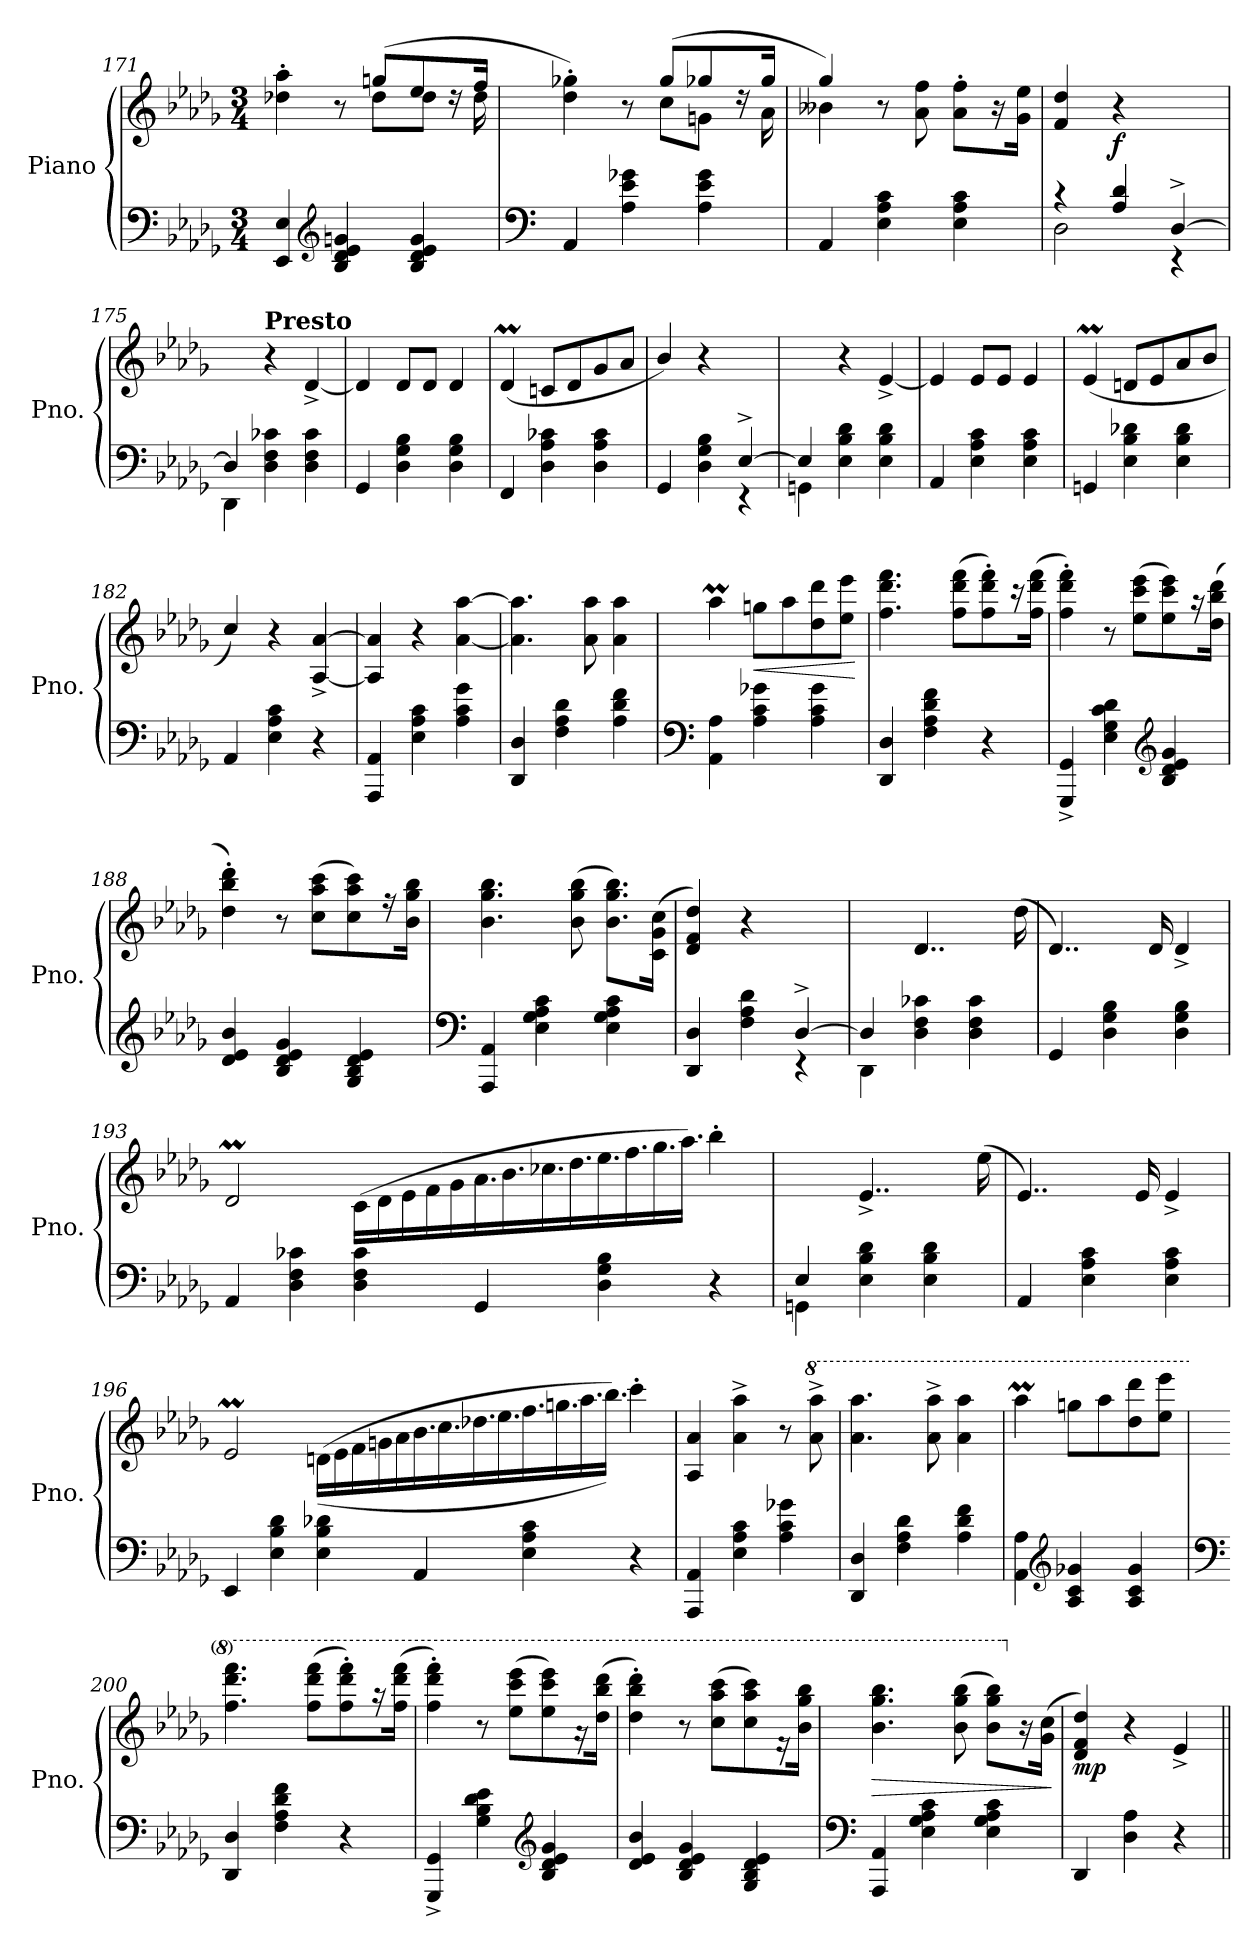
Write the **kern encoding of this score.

**kern	**kern	**dynam
*part1	*part1	*part1
*staff2	*staff1	*staff1/2
*I"Piano	*	*
*I'Pno.	*	*
*clefF4	*clefG2	*
*k[b-e-a-d-g-]	*k[b-e-a-d-g-]	*
*M3/4	*M3/4	*
=171	=171	=171
*	*^	*
4EE-/ 4E-/	4dd-X\' 4aa-\'	4.ryy	.
*clefG2	*	*	*
4B-/ 4d-/ 4e-/ 4gn/	8r	.	.
.	(>8ggn/L	8dd-\L	.
4B-/ 4d-/ 4e-/ 4g/	8ee-/	8dd-\J	.
.	16rdd	16ryy	.
.	16ff/Jk	16dd-\	.
=172	=172	=172	=172
*clefF4	*	*	*
4AA-/	4dd-\' 4gg-X\')	4.ryy	.
4A-\ 4e-\ 4g-X\	8r	.	.
.	(>8gg-/L	8cc\L	.
4A-\ 4e-\ 4g-\	8gg-X/	8gn\J	.
.	16rdd	16ryy	.
.	16gg-/Jk	16a-\	.
=173	=173	=173	=173
4AA-/	4gg-/)	4b--X\	.
4E-\ 4A-\ 4c\	8r	2ryy	.
.	8a-\ 8ff\	.	.
4E-\ 4A-\ 4c\	8a-\' 8ff\'L	.	.
.	16r	.	.
.	16g-\ 16ee-\Jk	.	.
*	*v	*v	*
=174	=174	=174
*^	*	*
*	*^	*	*
2ryy	4r	2D-\	4f/ 4dd-/	.
!	!	!	!	!LO:DY:a=2
.	4A-/ 4d-/	.	4r	f
[4D-^/	4rEE	4ryy	4ryy	.
*	*v	*v	*	*
=175	=175	=175	=175
4D-/]	4DD-\	4ryy	.
!	!	!LO:TX:a:B:t=Presto	!
2ryy	4D-\ 4F\ 4c-X\	4r	.
.	4D-\ 4F\ 4c-\	[4d-^/	.
*v	*v	*	*
!!LO:PB:g=z
=176	=176	=176
4GG-/	4d-/]	.
4D-\ 4G-\ 4B-\	8d-/L	.
.	8d-/J	.
4D-\ 4G-\ 4B-\	4d-/	.
=177	=177	=177
4FF/	(<4d-M/	.
4D-\ 4A-\ 4c-X\	8cn/L	.
.	8d-/	.
4D-\ 4A-\ 4c-\	8g-/	.
.	8a-/J	.
=178	=178	=178
*^	*	*
2ryy	4GG-/	4b-/)	.
.	4D-\ 4G-\ 4B-\	4r	.
[4E-^/	4rEE	4ryy	.
=179	=179	=179	=179
4E-/]	4GGn\	4ryy	.
2ryy	4E-\ 4B-\ 4d-\	4r	.
.	4E-\ 4B-\ 4d-\	[4e-^/	.
*v	*v	*	*
=180	=180	=180
4AA-/	4e-/]	.
4E-\ 4A-\ 4c\	8e-/L	.
.	8e-/J	.
4E-\ 4A-\ 4c\	4e-/	.
=181	=181	=181
4GGn/	(<4e-M/	.
4E-\ 4B-\ 4d-X\	8dn/L	.
.	8e-/	.
4E-\ 4B-\ 4d-\	8a-/	.
.	8b-/J	.
=182	=182	=182
4AA-/	4cc/)	.
4E-\ 4A-\ 4c\	4r	.
4r	[4A-/^ [4a-/^	.
=183	=183	=183
4AAA-/ 4AA-/	4A-/] 4a-/]	.
4E-\ 4A-\ 4c\	4r	.
4A-\ 4c\ 4g-\	[4a-\ [4aa-\	.
=184	=184	=184
4DD-/ 4D-/	4.a-\] 4.aa-\]	.
4F\ 4A-\ 4d-\	.	.
.	8a-\ 8aa-\	.
4A-\ 4d-\ 4f\	4a-\ 4aa-\	.
!!LO:LB:g=z
=185	=185	=185
*clefF4	*	*
4AA-\ 4A-\	4aa-M\	.
!	!	!LO:HP:b
4A-\ 4c\ 4g-X\	8ggn\L	<
.	8aa-\	.
4A-\ 4c\ 4g-\	8dd-\ 8ddd-\	.
.	8ee-\ 8eee-\J	.
.	.	[
=186	=186	=186
4DD-/ 4D-/	4.ff\ 4.ddd-\ 4.fff\	.
4F\ 4A-\ 4d-\ 4f\	.	.
.	(>8ff\ 8ddd-\ 8fff\L	.
4r	8ff\' 8ddd-\' 8fff\')	.
.	16rccc	.
.	(>16ff\ 16ddd-\ 16fff\Jk	.
=187	=187	=187
4GGG-/^ 4GG-/^	4ff\' 4ddd-\' 4fff\')	.
4E-\ 4G-\ 4c\ 4d-\	8r	.
.	(>8ee-\ 8ccc\ 8eee-\L	.
*clefG2	*	*
4B-/ 4d-/ 4e-/ 4g-/	8ee-\ 8ccc\ 8eee-\)	.
.	16raa	.
.	(>16dd-\ 16bb-\ 16ddd-\Jk	.
=188	=188	=188
4d-/ 4e-/ 4b-/	4dd-\' 4bb-\' 4ddd-\')	.
4B-/ 4d-/ 4e-/ 4g-/	8r	.
.	(>8cc\ 8aa-\ 8ccc\L	.
4G-/ 4B-/ 4d-/ 4e-/	8cc\ 8aa-\ 8ccc\)	.
.	16rff	.
.	16b-\ 16gg-\ 16bb-\Jk	.
=189	=189	=189
*clefF4	*	*
4AAA-/ 4AA-/	4.b-\ 4.gg-\ 4.bb-\	.
4E-\ 4G-\ 4A-\ 4c\	.	.
.	(>8b-\ 8gg-\ 8bb-\	.
4E-\ 4G-\ 4A-\ 4c\	8.b-\ 8.gg-\ 8.bb-\L)	.
.	(>16c\ 16g-\ 16cc\Jk	.
=190	=190	=190
*^	*	*
2ryy	4DD-/ 4D-/	4d-/ 4f/ 4dd-/)	.
.	4F\ 4A-\ 4d-\	4r	.
[4D-^/	4rEE	4ryy	.
=191	=191	=191	=191
4D-/]	4DD-\	4ryy	.
2ryy	4D-\ 4F\ 4c-X\	4..d-/	.
.	4D-\ 4F\ 4c-\	.	.
.	.	(>16dd-\	.
*v	*v	*	*
!!LO:LB:g=z
=192	=192	=192
4GG-/	4..d-/)	.
4D-\ 4G-\ 4B-\	.	.
.	16d-/	.
4D-\ 4G-\ 4B-\	4d-^/	.
=193	=193	=193
4AA-/	2d-M/	.
4D-\ 4F\ 4c-X\	.	.
*	*Xtuplet	*
4D-\ 4F\ 4c-\	(>20c!\L	.
.	20d-!\	.
.	20e-!\	.
.	20f!\	.
.	20g-!\	.
4GG-/	24.a-!\	.
.	24.b-!\	.
.	24.cc-X!\	.
.	24.dd-!\	.
4D-\ 4G-\ 4B-\	24.ee-!\	.
.	24.ff!\	.
.	24.gg-!\	.
.	24.aa-!\J)	.
4r	4bb-'\	.
=194	=194	=194
*^	*	*
4E-/	4GGn\	4ryy	.
2ryy	4E-\ 4B-\ 4d-\	4..e-^/	.
.	4E-\ 4B-\ 4d-\	.	.
.	.	(>16ee-\	.
*v	*v	*	*
=195	=195	=195
4AA-/	4..e-/)	.
4E-\ 4A-\ 4c\	.	.
.	16e-/	.
4E-\ 4A-\ 4c\	4e-^/	.
!!LO:LB:g=z
=196	=196	=196
4EE-/	2e-M/	.
4E-\ 4B-\ 4d-\	.	.
4E-\ 4B-\ 4d-X\	(>(>20dn!\L	.
.	20e-!\	.
.	20f!\	.
.	20gn!\	.
.	20a-!\	.
4AA-/	24.b-!\	.
.	24.cc!\	.
.	24.dd-X!\	.
.	24.ee-!\	.
4E-\ 4A-\ 4c\	24.ff!\	.
.	24.ggn!\	.
.	24.aa-!\	.
.	24.bb-!\J))	.
4r	4ccc'\	.
=197	=197	=197
4AAA-/ 4AA-/	4A-/ 4a-/	.
4E-\ 4A-\ 4c\	4a-\^ 4aa-\^	.
4A-\ 4c\ 4g-X\	8r	.
*	*8va	*
.	8aa-\^ 8aaa-\^	.
=198	=198	=198
4DD-/ 4D-/	4.aa-\ 4.aaa-\	.
4F\ 4A-\ 4d-\	.	.
.	8aa-\^ 8aaa-\^	.
4A-\ 4d-\ 4f\	4aa-\ 4aaa-\	.
=199	=199	=199
4AA-\ 4A-\	4aaa-M\	.
*clefG2	*	*
4A-/ 4c/ 4g-X/	8gggn\L	.
.	8aaa-\	.
4A-/ 4c/ 4g-/	8ddd-\ 8dddd-\	.
.	8eee-\ 8eeee-\J	.
=200	=200	=200
*clefF4	*	*
4DD-/ 4D-/	4.fff\ 4.dddd-\ 4.ffff\	.
4F\ 4A-\ 4d-\ 4f\	.	.
.	(>8fff\ 8dddd-\ 8ffff\L	.
4r	8fff\' 8dddd-\' 8ffff\')	.
.	16r	.
.	(>16fff\ 16dddd-\ 16ffff\Jk	.
!!LO:LB:g=z
=201	=201	=201
4GGG-/^ 4GG-/^	4fff\' 4dddd-\' 4ffff\')	.
4G-\ 4B-\ 4d-\ 4e-\	8r	.
.	(>8eee-\ 8cccc\ 8eeee-\L	.
*clefG2	*	*
4B-/ 4d-/ 4e-/ 4g-/	8eee-\ 8cccc\ 8eeee-\)	.
.	16raa	.
.	(>16ddd-\ 16bbb-\ 16dddd-\Jk	.
=202	=202	=202
4d-/ 4e-/ 4b-/	4ddd-\' 4bbb-\' 4dddd-\')	.
4B-/ 4d-/ 4e-/ 4g-/	8r	.
.	(>8ccc\ 8aaa-\ 8cccc\L	.
4G-/ 4B-/ 4d-/ 4e-/	8ccc\ 8aaa-\ 8cccc\)	.
.	16rff	.
.	16bb-\ 16ggg-\ 16bbb-\Jk	.
=203	=203	=203
*clefF4	*	*
!	!	!LO:HP:b
4AAA-/ 4AA-/	4.bb-\ 4.ggg-\ 4.bbb-\	>
4E-\ 4G-\ 4A-\ 4c\	.	.
.	(>8bb-\ 8ggg-\ 8bbb-\	.
4E-\ 4G-\ 4A-\ 4c\	8bb-\ 8ggg-\ 8bbb-\L)	.
*	*X8va	*
.	16r	.
.	(>16g-\ 16cc\Jk	.
.	.	]
=204	=204	=204
!	!	!LO:DY:b
4DD-/	4d-/ 4f/ 4dd-/)	mp
4D-\ 4A-\	4r	.
4r	4e-^/	.
=||	=||	=||
*-	*-	*-
